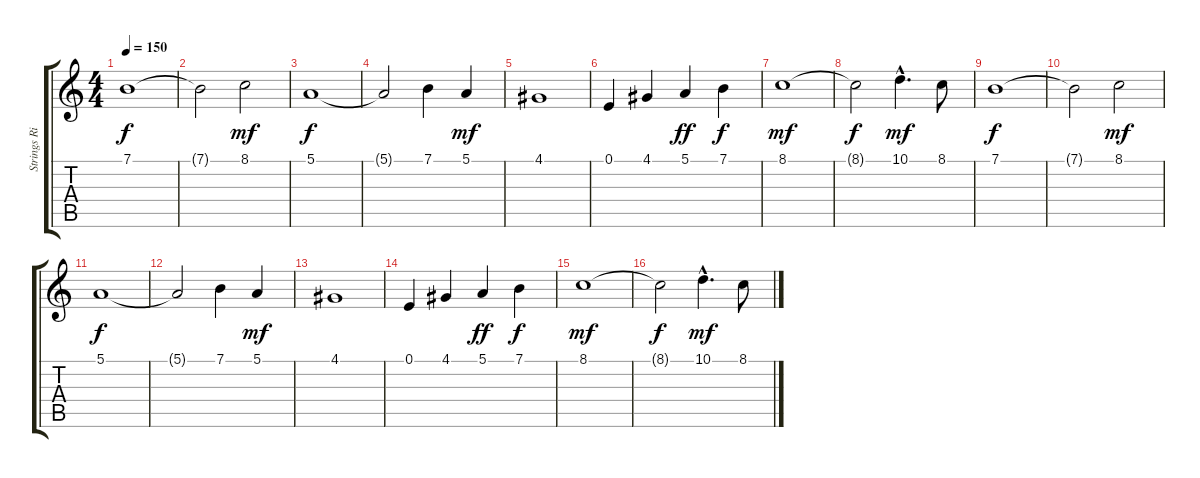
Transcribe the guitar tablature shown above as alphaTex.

\track ("Strings Right Hand" "Strings Ri") {instrument stringensemble1}
\staff {score tabs}
\tuning (E4 B3 G3 D3 A2 E2) {hide}
\ts (4 4)
\tempo 150
\clef g2
\ks c
7.1.1{dy f} |
7.1{t}.2 8.1.2{dy mf} |
5.1.1{dy f} |
5.1{t}.2 7.1.4 5.1.4{dy mf} |
4.1.1 |
0.1.4 4.1.4 5.1.4{dy ff} 7.1.4{dy f} |
8.1.1{dy mf} |
8.1{t}.2{dy f} 10.1{hac}.4{d dy mf} 8.1.8 |
7.1.1{dy f} |
7.1{t}.2 8.1.2{dy mf} |
5.1.1{dy f} |
5.1{t}.2 7.1.4 5.1.4{dy mf} |
4.1.1 |
0.1.4 4.1.4 5.1.4{dy ff} 7.1.4{dy f} |
8.1.1{dy mf} |
8.1{t}.2{dy f} 10.1{hac}.4{d dy mf} 8.1.8
